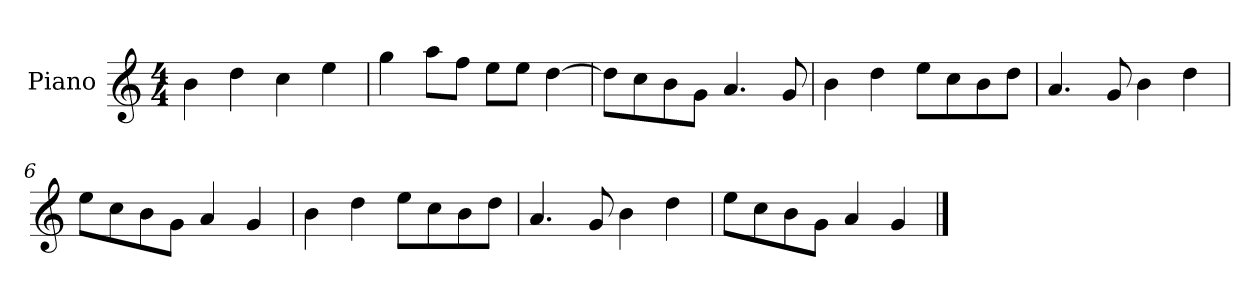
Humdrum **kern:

**kern
*part1
*staff1
*I"Piano
*I'P-no
*clefG2
*k[]
*M4/4
*MM90
=1
4b\
4dd\
4cc\
4ee\
=2
4gg\
8aa\L
8ff\J
8ee\L
8ee\J
[4dd\
=3
8dd\L]
8cc\
8b\
8g\J
4.a/
8g/
=4
4b\
4dd\
8ee\L
8cc\
8b\
8dd\J
=5
4.a/
8g/
4b\
4dd\
=6
8ee\L
8cc\
8b\
8g\J
4a/
4g/
!!LO:LB:g=z
=7
4b\
4dd\
8ee\L
8cc\
8b\
8dd\J
=8
4.a/
8g/
4b\
4dd\
=9
8ee\L
8cc\
8b\
8g\J
4a/
4g/
==
*-
